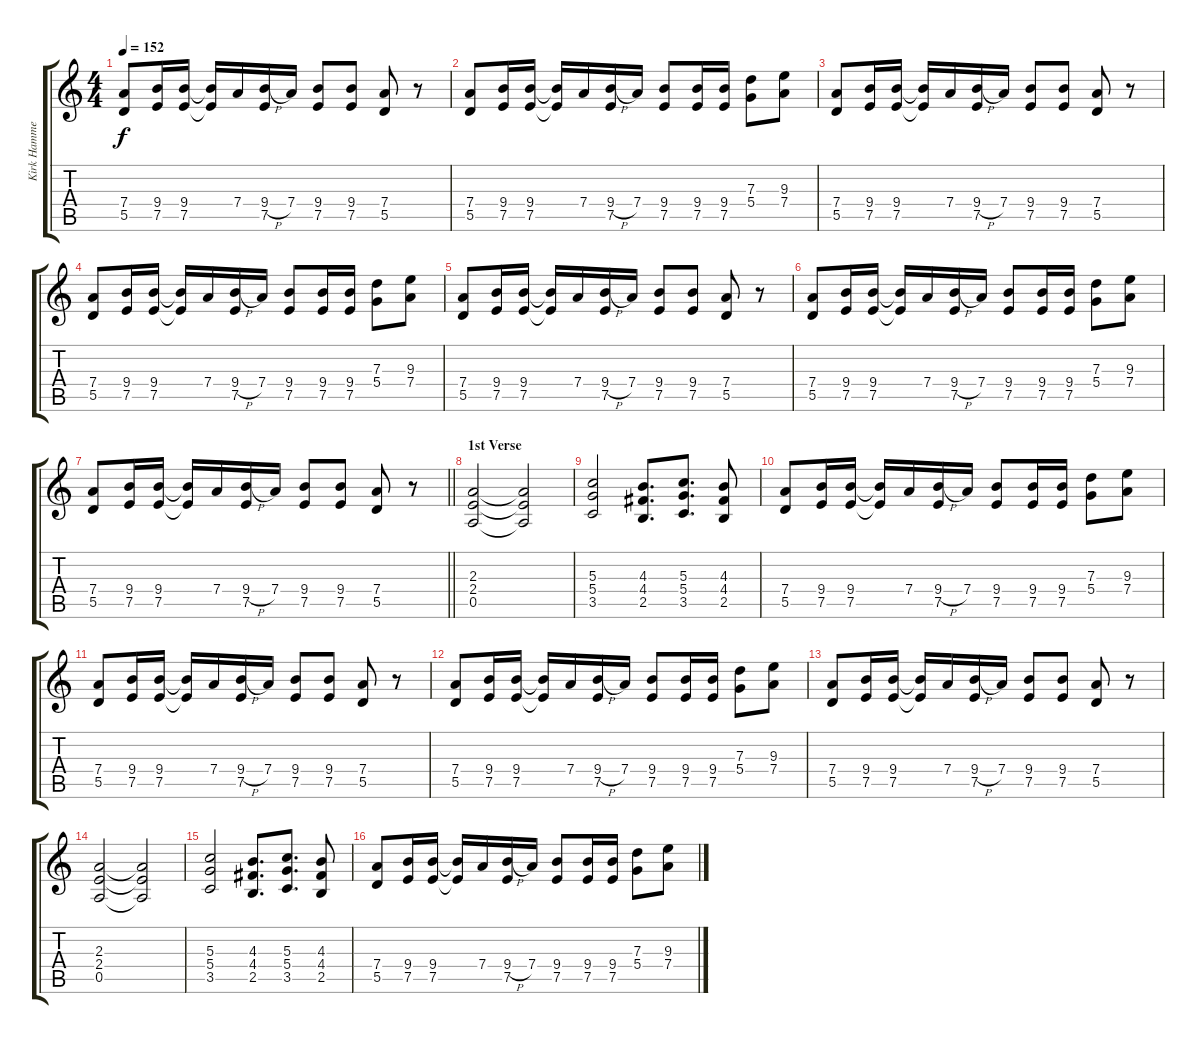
\track ("Kirk Hammet - Rhythm Guitar" "Kirk Hamme") {instrument distortionguitar}
\staff {score tabs}
\tuning (E4 B3 G3 D3 A2 E2) {hide}
\ts (4 4)
\tempo 152
\clef g2
\ks c
(7.4 5.5).8{dy f} (9.4 7.5).16 (9.4 7.5).16 (9.4{t} 7.5{t}).16 7.4.16 (9.4{h} 7.5).16 7.4.16 (9.4 7.5).8 (9.4 7.5).8 (7.4 5.5).8 r.8 |
(7.4 5.5).8 (9.4 7.5).16 (9.4 7.5).16 (9.4{t} 7.5{t}).16 7.4.16 (9.4{h} 7.5).16 7.4.16 (9.4 7.5).8 (9.4 7.5).16 (9.4 7.5).16 (7.3 5.4).8 (9.3 7.4).8 |
(7.4 5.5).8 (9.4 7.5).16 (9.4 7.5).16 (9.4{t} 7.5{t}).16 7.4.16 (9.4{h} 7.5).16 7.4.16 (9.4 7.5).8 (9.4 7.5).8 (7.4 5.5).8 r.8 |
(7.4 5.5).8 (9.4 7.5).16 (9.4 7.5).16 (9.4{t} 7.5{t}).16 7.4.16 (9.4{h} 7.5).16 7.4.16 (9.4 7.5).8 (9.4 7.5).16 (9.4 7.5).16 (7.3 5.4).8 (9.3 7.4).8 |
(7.4 5.5).8 (9.4 7.5).16 (9.4 7.5).16 (9.4{t} 7.5{t}).16 7.4.16 (9.4{h} 7.5).16 7.4.16 (9.4 7.5).8 (9.4 7.5).8 (7.4 5.5).8 r.8 |
(7.4 5.5).8 (9.4 7.5).16 (9.4 7.5).16 (9.4{t} 7.5{t}).16 7.4.16 (9.4{h} 7.5).16 7.4.16 (9.4 7.5).8 (9.4 7.5).16 (9.4 7.5).16 (7.3 5.4).8 (9.3 7.4).8 |
\barLineRight lightlight
(7.4 5.5).8 (9.4 7.5).16 (9.4 7.5).16 (9.4{t} 7.5{t}).16 7.4.16 (9.4{h} 7.5).16 7.4.16 (9.4 7.5).8 (9.4 7.5).8 (7.4 5.5).8 r.8 |
\section ("" "1st Verse")
(2.3 2.4 0.5).2 (2.3{t} 2.4{t} 0.5{t}).2 |
(5.3 5.4 3.5).2 (4.3 4.4 2.5).8{d} (5.3 5.4 3.5).8{d} (4.3 4.4 2.5).8 |
(7.4 5.5).8 (9.4 7.5).16 (9.4 7.5).16 (9.4{t} 7.5{t}).16 7.4.16 (9.4{h} 7.5).16 7.4.16 (9.4 7.5).8 (9.4 7.5).16 (9.4 7.5).16 (7.3 5.4).8 (9.3 7.4).8 |
(7.4 5.5).8 (9.4 7.5).16 (9.4 7.5).16 (9.4{t} 7.5{t}).16 7.4.16 (9.4{h} 7.5).16 7.4.16 (9.4 7.5).8 (9.4 7.5).8 (7.4 5.5).8 r.8 |
(7.4 5.5).8 (9.4 7.5).16 (9.4 7.5).16 (9.4{t} 7.5{t}).16 7.4.16 (9.4{h} 7.5).16 7.4.16 (9.4 7.5).8 (9.4 7.5).16 (9.4 7.5).16 (7.3 5.4).8 (9.3 7.4).8 |
(7.4 5.5).8 (9.4 7.5).16 (9.4 7.5).16 (9.4{t} 7.5{t}).16 7.4.16 (9.4{h} 7.5).16 7.4.16 (9.4 7.5).8 (9.4 7.5).8 (7.4 5.5).8 r.8 |
(2.3 2.4 0.5).2 (2.3{t} 2.4{t} 0.5{t}).2 |
(5.3 5.4 3.5).2 (4.3 4.4 2.5).8{d} (5.3 5.4 3.5).8{d} (4.3 4.4 2.5).8 |
(7.4 5.5).8 (9.4 7.5).16 (9.4 7.5).16 (9.4{t} 7.5{t}).16 7.4.16 (9.4{h} 7.5).16 7.4.16 (9.4 7.5).8 (9.4 7.5).16 (9.4 7.5).16 (7.3 5.4).8 (9.3 7.4).8
